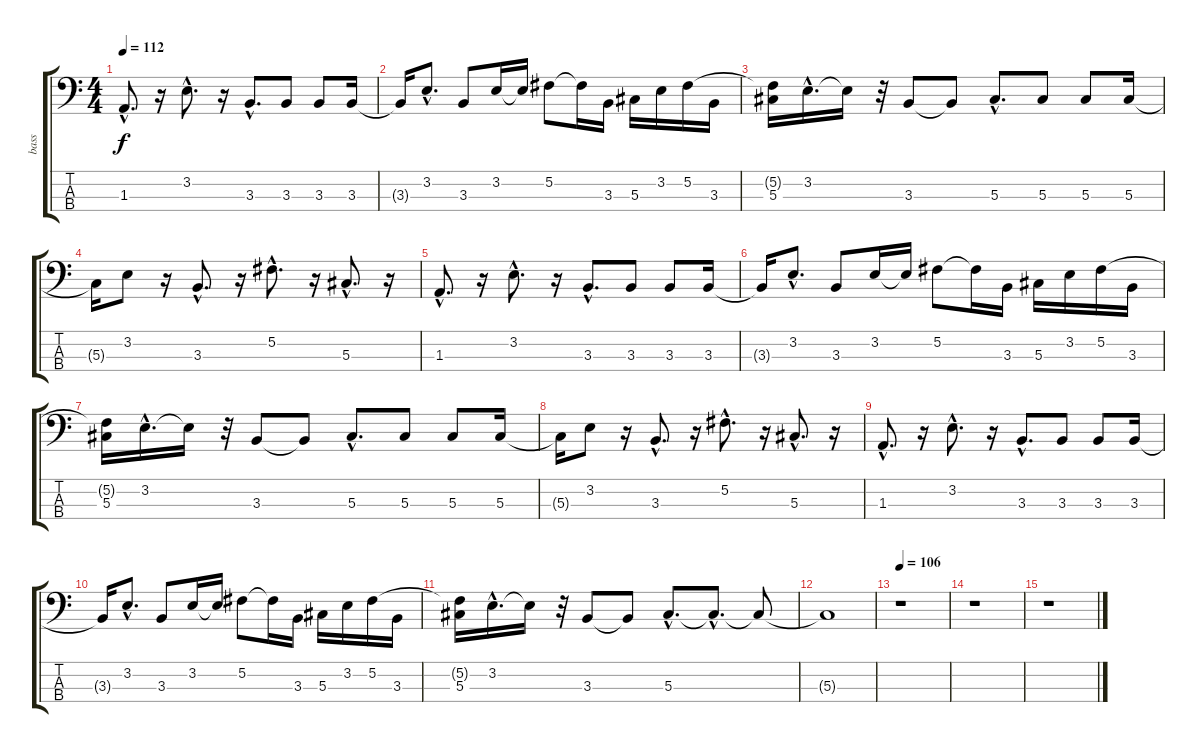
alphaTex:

\track ("bass" "bass") {instrument electricbasspick}
\staff {score tabs}
\tuning (Gb2 Db2 Ab1 Eb1) {hide}
\ts (4 4)
\tempo 112
\clef f4
\ks c
1.3{hac}.8{d dy f} r.16 3.2{hac}.8{d} r.16 3.3{hac}.8{d} 3.3.8 3.3.8 3.3.16 |
3.3{t}.16 3.2{hac}.8{d} 3.3.8 3.2.16 3.2{t}.16 5.2.8 5.2{t}.16 3.3.16 5.3.16 3.2.16 5.2.16 3.3.16 |
(5.2{t} 5.3).16 3.2{hac}.16{d} 3.2{t}.16 r.32 3.3.8 3.3{t}.8 5.3{hac}.8{d} 5.3.8 5.3.8 5.3.16 |
5.3{t}.16 3.2.8 r.16 3.3{hac}.8{d} r.16 5.2{hac}.8{d} r.16 5.3{hac}.8{d} r.16 |
1.3{hac}.8{d} r.16 3.2{hac}.8{d} r.16 3.3{hac}.8{d} 3.3.8 3.3.8 3.3.16 |
3.3{t}.16 3.2{hac}.8{d} 3.3.8 3.2.16 3.2{t}.16 5.2.8 5.2{t}.16 3.3.16 5.3.16 3.2.16 5.2.16 3.3.16 |
(5.2{t} 5.3).16 3.2{hac}.16{d} 3.2{t}.16 r.32 3.3.8 3.3{t}.8 5.3{hac}.8{d} 5.3.8 5.3.8 5.3.16 |
5.3{t}.16 3.2.8 r.16 3.3{hac}.8{d} r.16 5.2{hac}.8{d} r.16 5.3{hac}.8{d} r.16 |
1.3{hac}.8{d} r.16 3.2{hac}.8{d} r.16 3.3{hac}.8{d} 3.3.8 3.3.8 3.3.16 |
3.3{t}.16 3.2{hac}.8{d} 3.3.8 3.2.16 3.2{t}.16 5.2.8 5.2{t}.16 3.3.16 5.3.16 3.2.16 5.2.16 3.3.16 |
(5.2{t} 5.3).16 3.2{hac}.16{d} 3.2{t}.16 r.32 3.3.8 3.3{t}.8 5.3{hac}.8{d} 5.3{hac t}.8{d} 5.3{t}.8 |
5.3{t}.1 |
\tempo 106
r.1 |
r.1 |
r.1
